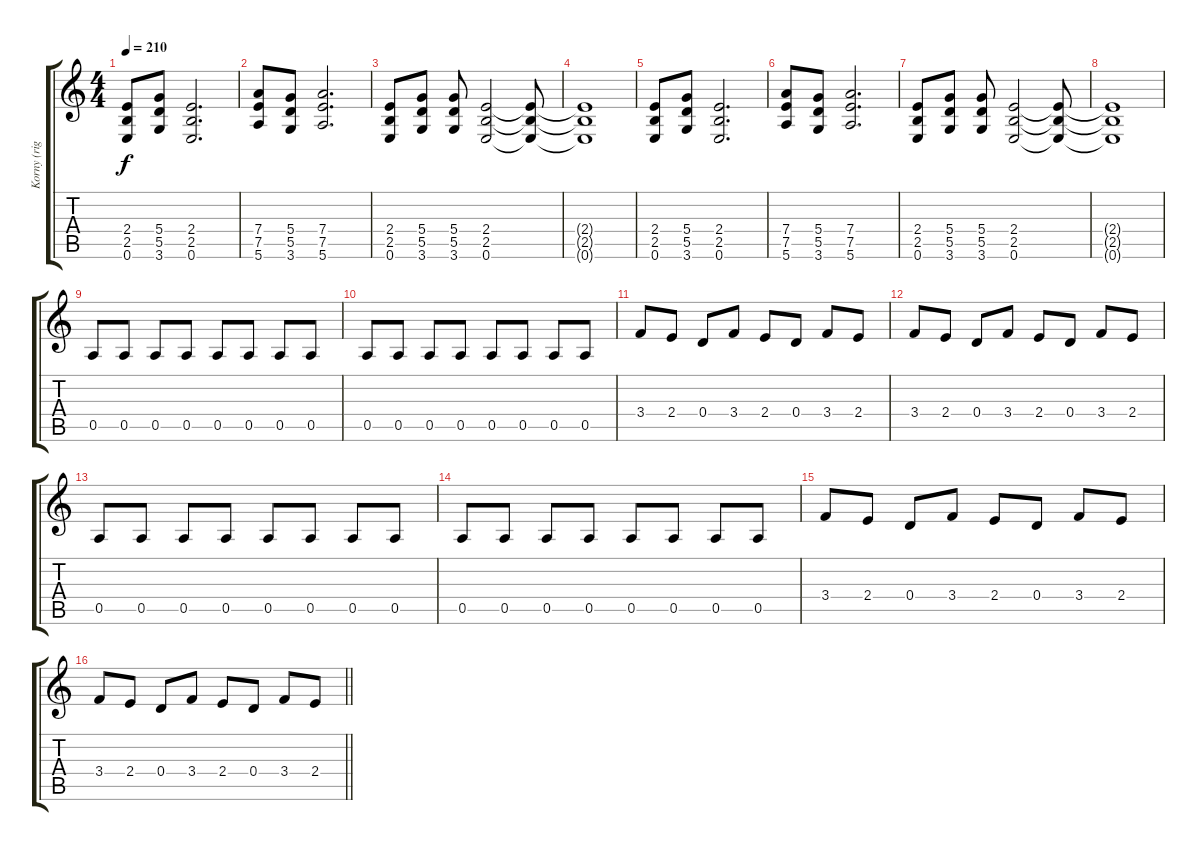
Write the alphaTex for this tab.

\track ("Korny (right)" "Korny (rig") {instrument overdrivenguitar}
\staff {score tabs}
\tuning (E4 B3 G3 D3 A2 E2) {hide}
\ts (4 4)
\tempo 210
\clef g2
\ks c
(2.4 2.5 0.6).8{dy f} (5.4 5.5 3.6).8 (2.4 2.5 0.6).2{d} |
(7.4 7.5 5.6).8 (5.4 5.5 3.6).8 (7.4 7.5 5.6).2{d} |
(2.4 2.5 0.6).8 (5.4 5.5 3.6).8 (5.4 5.5 3.6).8 (2.4 2.5 0.6).2 (2.4{t} 2.5{t} 0.6{t}).8 |
(2.4{t} 2.5{t} 0.6{t}).1 |
(2.4 2.5 0.6).8 (5.4 5.5 3.6).8 (2.4 2.5 0.6).2{d} |
(7.4 7.5 5.6).8 (5.4 5.5 3.6).8 (7.4 7.5 5.6).2{d} |
(2.4 2.5 0.6).8 (5.4 5.5 3.6).8 (5.4 5.5 3.6).8 (2.4 2.5 0.6).2 (2.4{t} 2.5{t} 0.6{t}).8 |
(2.4{t} 2.5{t} 0.6{t}).1 |
0.5.8 0.5.8 0.5.8 0.5.8 0.5.8 0.5.8 0.5.8 0.5.8 |
0.5.8 0.5.8 0.5.8 0.5.8 0.5.8 0.5.8 0.5.8 0.5.8 |
3.4.8 2.4.8 0.4.8 3.4.8 2.4.8 0.4.8 3.4.8 2.4.8 |
3.4.8 2.4.8 0.4.8 3.4.8 2.4.8 0.4.8 3.4.8 2.4.8 |
0.5.8 0.5.8 0.5.8 0.5.8 0.5.8 0.5.8 0.5.8 0.5.8 |
0.5.8 0.5.8 0.5.8 0.5.8 0.5.8 0.5.8 0.5.8 0.5.8 |
3.4.8 2.4.8 0.4.8 3.4.8 2.4.8 0.4.8 3.4.8 2.4.8 |
\barLineRight lightlight
3.4.8 2.4.8 0.4.8 3.4.8 2.4.8 0.4.8 3.4.8 2.4.8
